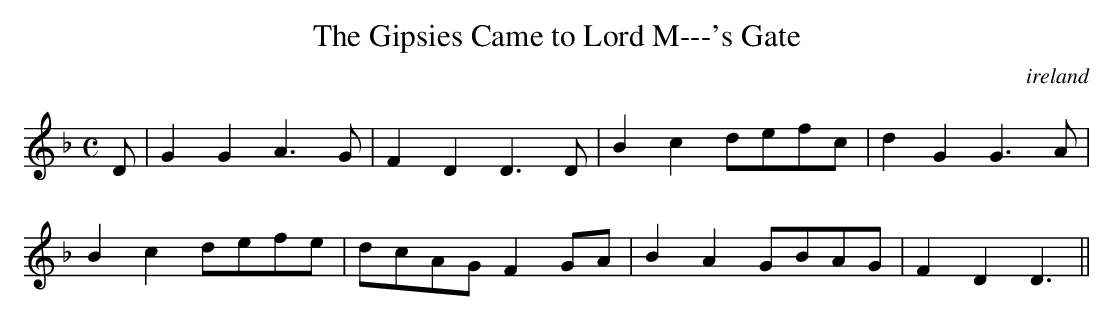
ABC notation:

X:1
T:The Gipsies Came to Lord M---'s Gate
O:ireland
L:1/8
M:C
K:F
D|G2 G2 A3 G|F2 D2 D3 D|B2 c2 defc|d2 G2 G3 A|
B2 c2 defe|dcAG F2 GA|B2 A2 GBAG|F2 D2 D3||
